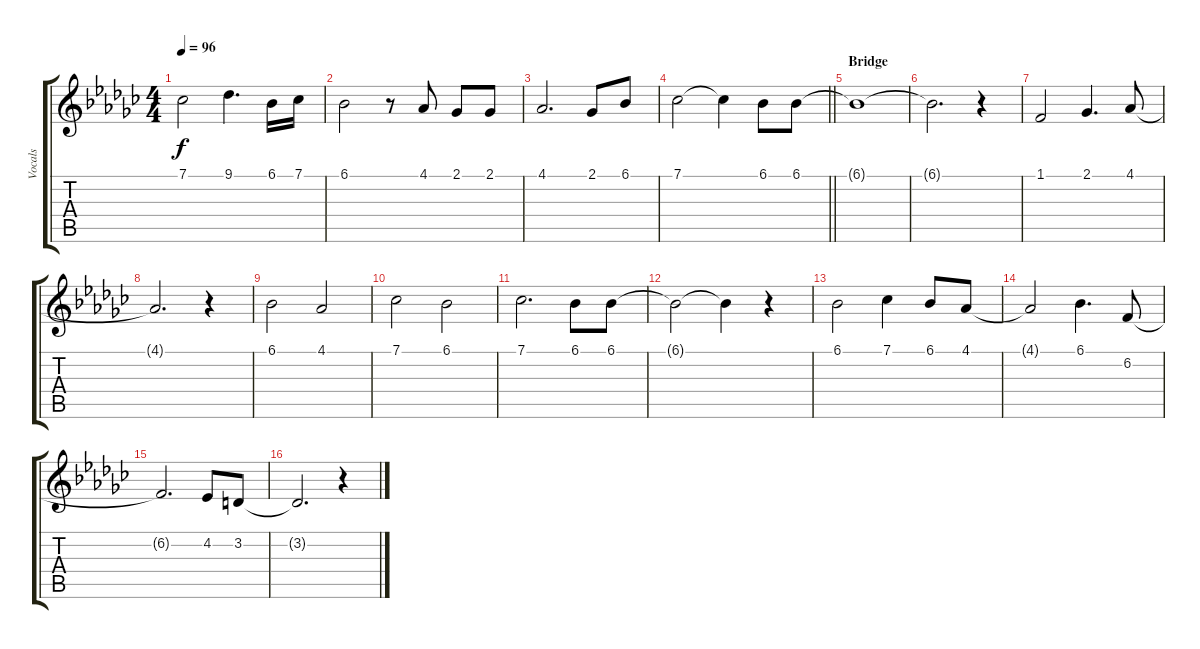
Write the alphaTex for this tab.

\track ("Vocals" "Vocals") {instrument violin}
\staff {score tabs}
\tuning (E4 B3 G3 D3 A2 E2) {hide}
\ts (4 4)
\tempo 96
\clef g2
\ks gb
7.1{t}.2{dy f} 9.1.4{d} 6.1.16 7.1.16 |
6.1.2 r.8 4.1.8 2.1.8 2.1.8 |
4.1.2{d} 2.1.8 6.1.8 |
\barLineRight lightlight
7.1.2 7.1{t}.4 6.1.8 6.1.8 |
\section ("" "Bridge")
6.1{t}.1 |
6.1{t}.2{d} r.4 |
1.1.2 2.1.4{d} 4.1.8 |
4.1{t}.2{d} r.4 |
6.1.2 4.1.2 |
7.1.2 6.1.2 |
7.1.2{d} 6.1.8 6.1.8 |
6.1{t}.2 6.1{t}.4 r.4 |
6.1.2 7.1.4 6.1.8 4.1.8 |
4.1{t}.2 6.1.4{d} 6.2.8 |
6.2{t}.2{d} 4.2.8 3.2.8 |
3.2{t}.2{d} r.4
